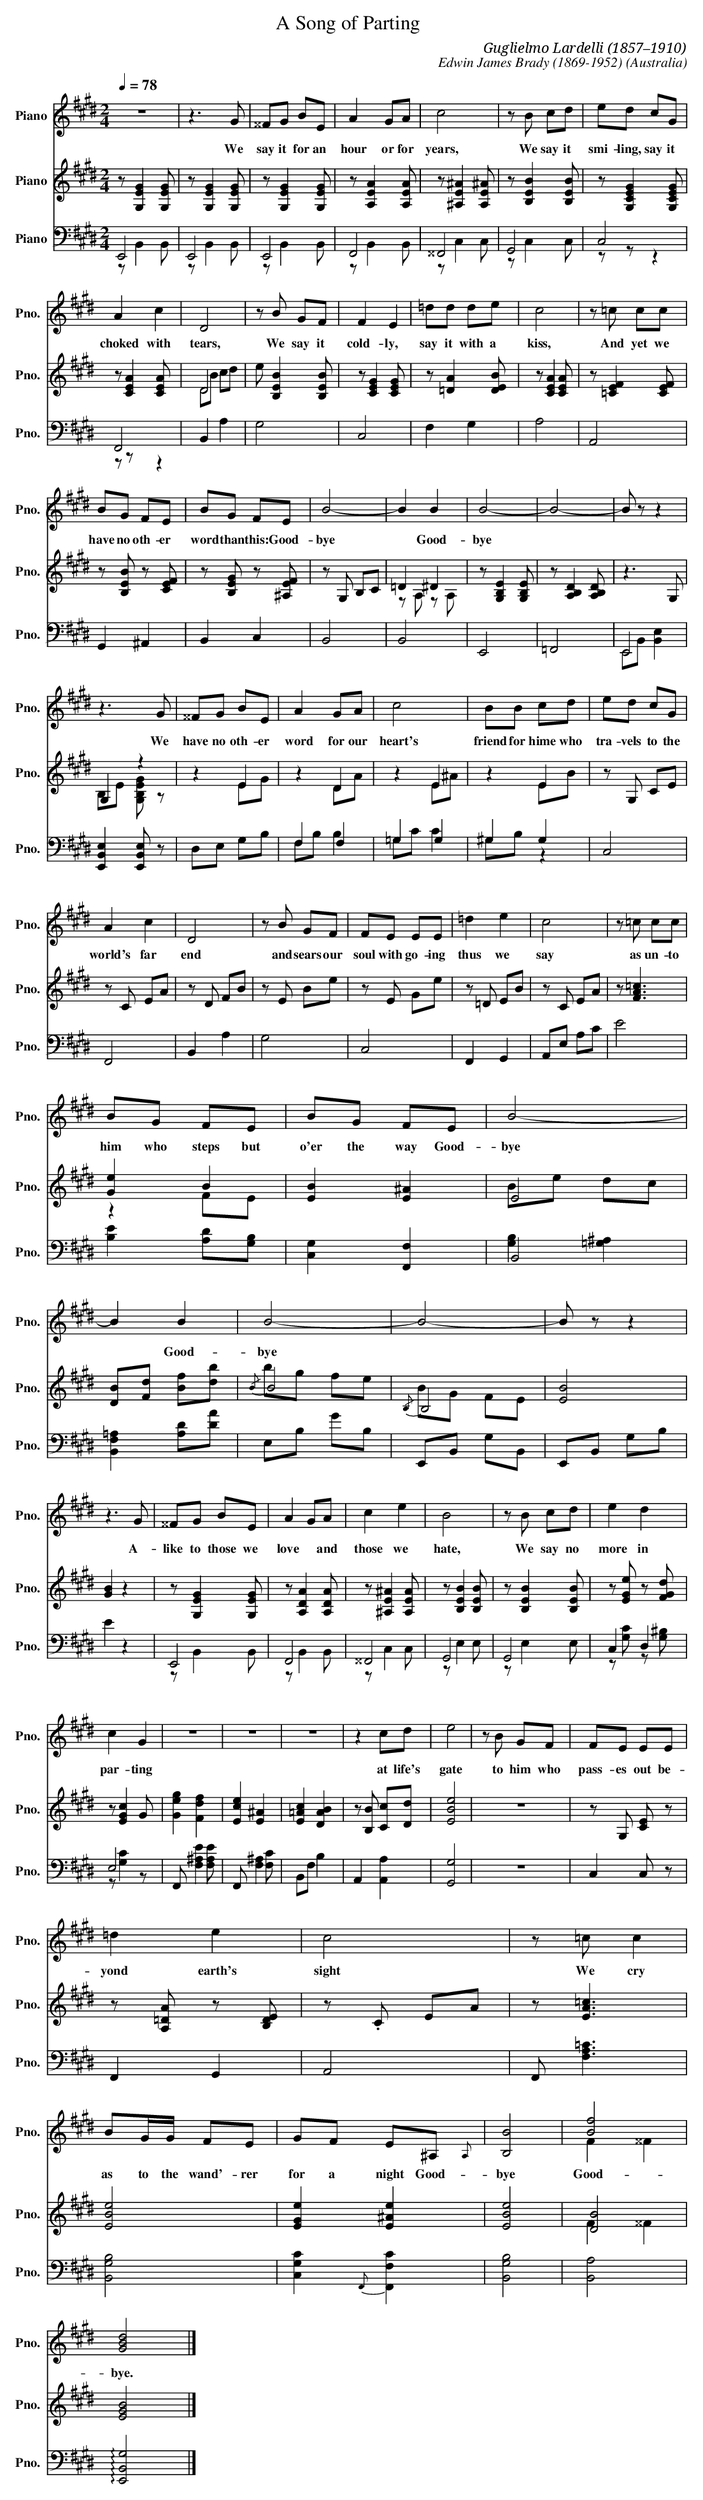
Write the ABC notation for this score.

X:1
T:A Song of Parting
C:Guglielmo Lardelli (1857–1910)
C:Edwin James Brady (1869-1952)
O:Australia
%%score ( 1 2 ) ( 3 4 ) ( 5 6 )
L:1/8
Q:1/4=78
M:2/4
K:E
V:1 treble nm="Piano" snm="Pno."
V:2 treble
V:3 treble nm="Piano" snm="Pno."
V:4 treble
V:5 bass nm="Piano" snm="Pno."
V:6 bass
V:1
z4 | z3 G | ^^FG BE | A2 GA | c4 | z B cd | ed cG |$ A2 c2 | D4 | z B GF | F2 E2 | =dd de | c4 |
w: |We|say it for an|hour or for|years,|We say it|smi- ling, say it|choked with|tears,|We say it|cold- ly,|say it with a|kiss,|
z =c cc |$ BG FE | BG FE | B4- | B2 B2 | B4- | B4- | B z z2 |$ z3 G | ^^FG BE | A2 GA | c4 |
w: And yet we|have no oth- er|word than this: Good-|bye|* Good-|bye|||We|have no oth- er|word for our|heart's|
BB cd | ed cG |$ A2 c2 | D4 | z B GF | FE EE | =d2 e2 | c4 | z =c cc |$ BG FE | BG FE | B4- |
w: friend for hime who|tra- vels to the|world's far|end|and sears our|soul with go- ing|thus we|say|as un- to|him who steps but|o'er the way Good-|bye|
B2 B2 | B4- | B4- | B z z2 |$ z3 G | ^^FG BE | A2 GA | c2 e2 | B4 | z B cd | e2 d2 |$ c2 G2 | z4 |
w: * Good-|bye|||A-|like to those we|love * and|those we|hate,|We say no|more in|par- ting||
z4 | z4 | z2 cd | e4 | z B GF | FE EE |$ =d2 e2 | c4 | z =c c2 | BG/G/ FE | GF E^A,{A,} | [B,B]4 |
w: ||at life's|gate|to him who|pass- es out be-|yond earth's|sight|We cry|as to the wand'- rer|for a night Good-|bye|
[Bf]4 |$ [GBd]4 |]
w: Good-|bye.|
V:2
x4 | x4 | x4 | x4 | x4 | x4 | x4 |$ x4 | x4 | x4 | x4 | x4 | x4 | x4 |$ x4 | x4 | x4 | x4 | x4 |
x4 | x4 |$ x4 | x4 | x4 | x4 | x4 | x4 |$ x4 | x4 | x4 | x4 | x4 | x4 | x4 |$ x4 | x4 | x4 | x4 |
x4 | x4 | x4 |$ x4 | x4 | x4 | x4 | x4 | x4 | x4 |$ x4 | x4 | x4 | x4 | x4 | x4 | x4 | x4 |$ x4 |
x4 | x4 | x4 | x4 | x4 | F2 ^^F2 |$ x4 |]
V:3
z [G,EG]2 [G,EG] | z [G,EG]2 [G,EG] | z [G,EG]2 [G,EG] | z [A,EA]2 [A,EA] | z [^A,E^A]2 [A,E^A] |
z [B,EB]2 [B,EB] | z [G,CEG]2 [G,CEG] |$ z [CEA]2 [CEA] | D4 | e [B,EB]2 [B,EB] | z [CEG]2 [CEG] |
z [=DA]2 [DEB] | z [CEA]2 [CEA] | z [=CEF]2 [CEF] |$ z [B,EB] z [CEF] | z [B,EG] z [^A,EF] |
z G, B,C | =D2 ^D2 | z [G,B,E]2 [G,B,E] | z [A,B,D]2 [A,B,D] | z3 G, |$ G,2 z2 | z2 E2 | z2 D2 |
z2 E2 | z2 E2 | z G, CE |$ z C EA | z D FB | z E Be | z E Ge | z =D EB | z C EA | z [FA=c]3 |$
[Ge]2 B2 | [EB]2 [E^A]2 | E4 | [DB][Fd] [Bf][db] |{/B} B4 |{/B,} B,4 | [EB]4 |$ [GB]2 z2 |
z [G,EG]2 [G,EG] | z [A,DA]2 [A,DA] | z [^A,E^A]2 [A,EA] | z [B,EB]2 [B,EB] | z [B,EB]2 [B,EB] |
z [EGe] z [FGd] |$ z [EGc]2 G | [Geg]2 [Fdf]2 | [Ece]2 [E^A]2 | [E=Ac]2 [DAB]2 |
z [B,B] [Cc][Dd] | [EBe]4 | z4 | z G, [CE] z |$ z [A,=DA] z [B,DE] | z .C EA | z [EA=c]3 |
[EBe]4 | [EGe]2 [E^Ae]2 | [EBe]4 | [DB]4 |$ [EGB]4 |]
V:4
x4 | x4 | x4 | x4 | x4 | x4 | x4 |$ x4 | DB cd | x4 | x4 | x4 | x4 | x4 |$ x4 | x4 | x4 |
z A, z A, | x4 | x4 | x4 |$ B,E [G,B,EG] z | z2 EG | z2 DA | z2 E^A | z2 EB | x4 |$ x4 | x4 | x4 |
x4 | x4 | x4 | x4 |$ z2 FE | x4 | Be dc | x4 | bg fe | BG FE | x4 |$ x4 | x4 | x4 | x4 | x4 | x4 |
x4 |$ x4 | x4 | x4 | x4 | x4 | x4 | x4 | x4 |$ x4 | x4 | x4 | x4 | x4 | x4 | F2 ^^F2 |$ x4 |]
V:5
E,,4 | E,,4 | E,,4 | F,,4 | ^^F,,4 | G,,4 | C,4 |$ F,,4 | B,,2 A,2 | G,4 | C,4 | F,2 G,2 | A,4 |
A,,4 |$ G,,2 ^A,,2 | B,,2 C,2 | B,,4 | B,,4 | E,,4 | =F,,4 | E,,4 |$ [E,,B,,E,]2 [E,,B,,E,] z |
D,E, G,B, | F,2 F,2 | =G,2 G,2 | ^G,2 G,2 | C,4 |$ F,,4 | B,,2 A,2 | G,4 | C,4 | F,,2 G,,2 |
A,,E, A,C | E4 |$ [B,E]2 [A,D][G,B,] | [C,G,]2 [F,,F,]2 | B,,4 | [B,,F,=A,]2 [A,D][DA] |
E,B, GB, | E,,B,, G,B,, | E,,B,, G,B, |$ E2 z2 | E,,4 | F,,4 | ^^F,,4 | G,,4 | G,,4 | C,2 D,2 |$
E,4 | F,, [F,^A,E]2 [F,A,E] | F,, [F,^A,]2 [F,C] | B,,F, B,2 | A,,2 [A,,A,]2 | [G,,G,]4 | z4 |
C,2 C, z |$ F,,2 G,,2 | A,,4 | F,, [F,A,=C]3 | [B,,G,B,]4 | [C,G,C]2{F,,} [F,,F,C]2 | [B,,G,B,]4 |
[B,,A,]4 |$ !arpeggio![E,,B,,G,]4 |]
V:6
z B,,2 B,, | z B,,2 B,, | z B,,2 B,, | z B,,2 B,, | z C,2 C, | z C,2 C, | z z z2 |$ z z z2 | x4 |
x4 | x4 | x4 | x4 | x4 |$ x4 | x4 | x4 | x4 | x4 | x4 | E,,B,, [B,,E,]2 |$ x4 | x4 | F,B, B,2 |
=G,C C2 | ^G,B, z2 | x4 |$ x4 | x4 | x4 | x4 | x4 | x4 | x4 |$ x4 | x4 | [G,B,]2 [=G,^A,]2 | x4 |
x4 | x4 | x4 |$ x4 | z B,,2 B,, | z B,,2 B,, | z C,2 C, | z E,2 E, | z E,2 E, |
z [G,C] z [G,^B,] |$ z [G,C]2 z | x4 | x4 | x4 | x4 | x4 | x4 | x4 |$ x4 | x4 | x4 | x4 | x4 |
x4 | x4 |$ x4 |]
